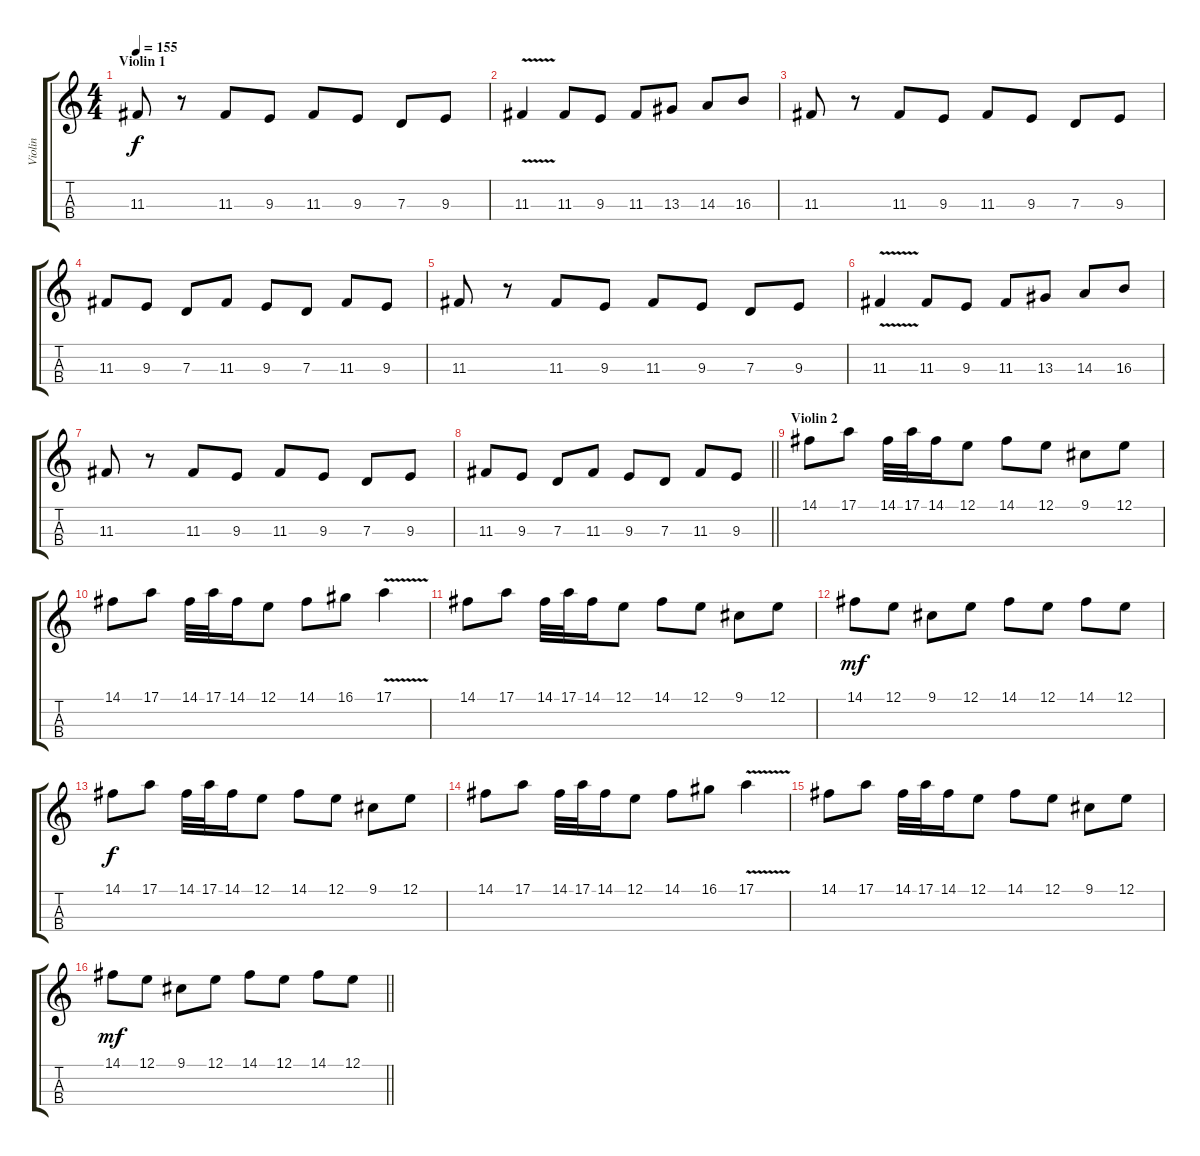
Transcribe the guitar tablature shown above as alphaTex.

\track ("Violin" "Violin") {instrument violin}
\staff {score tabs}
\tuning (E4 B3 G3 D3) {hide}
\ts (4 4)
\section ("" "Violin 1")
\tempo 155
\clef g2
\ks c
11.3.8{dy f} r.8 11.3.8 9.3.8 11.3.8 9.3.8 7.3.8 9.3.8 |
11.3{v}.4 11.3.8 9.3.8 11.3.8 13.3.8 14.3.8 16.3.8 |
11.3.8 r.8 11.3.8 9.3.8 11.3.8 9.3.8 7.3.8 9.3.8 |
11.3.8 9.3.8 7.3.8 11.3.8 9.3.8 7.3.8 11.3.8 9.3.8 |
11.3.8 r.8 11.3.8 9.3.8 11.3.8 9.3.8 7.3.8 9.3.8 |
11.3{v}.4 11.3.8 9.3.8 11.3.8 13.3.8 14.3.8 16.3.8 |
11.3.8 r.8 11.3.8 9.3.8 11.3.8 9.3.8 7.3.8 9.3.8 |
\barLineRight lightlight
11.3.8 9.3.8 7.3.8 11.3.8 9.3.8 7.3.8 11.3.8 9.3.8 |
\section ("" "Violin 2")
14.1.8 17.1.8 14.1.32 17.1.32 14.1.16 12.1.8 14.1.8 12.1.8 9.1.8 12.1.8 |
14.1.8 17.1.8 14.1.32 17.1.32 14.1.16 12.1.8 14.1.8 16.1.8 17.1{v}.4 |
14.1.8 17.1.8 14.1.32 17.1.32 14.1.16 12.1.8 14.1.8 12.1.8 9.1.8 12.1.8 |
14.1.8{dy mf} 12.1.8 9.1.8 12.1.8 14.1.8 12.1.8 14.1.8 12.1.8 |
14.1.8{dy f} 17.1.8 14.1.32 17.1.32 14.1.16 12.1.8 14.1.8 12.1.8 9.1.8 12.1.8 |
14.1.8 17.1.8 14.1.32 17.1.32 14.1.16 12.1.8 14.1.8 16.1.8 17.1{v}.4 |
14.1.8 17.1.8 14.1.32 17.1.32 14.1.16 12.1.8 14.1.8 12.1.8 9.1.8 12.1.8 |
\barLineRight lightlight
14.1.8{dy mf} 12.1.8 9.1.8 12.1.8 14.1.8 12.1.8 14.1.8 12.1.8
